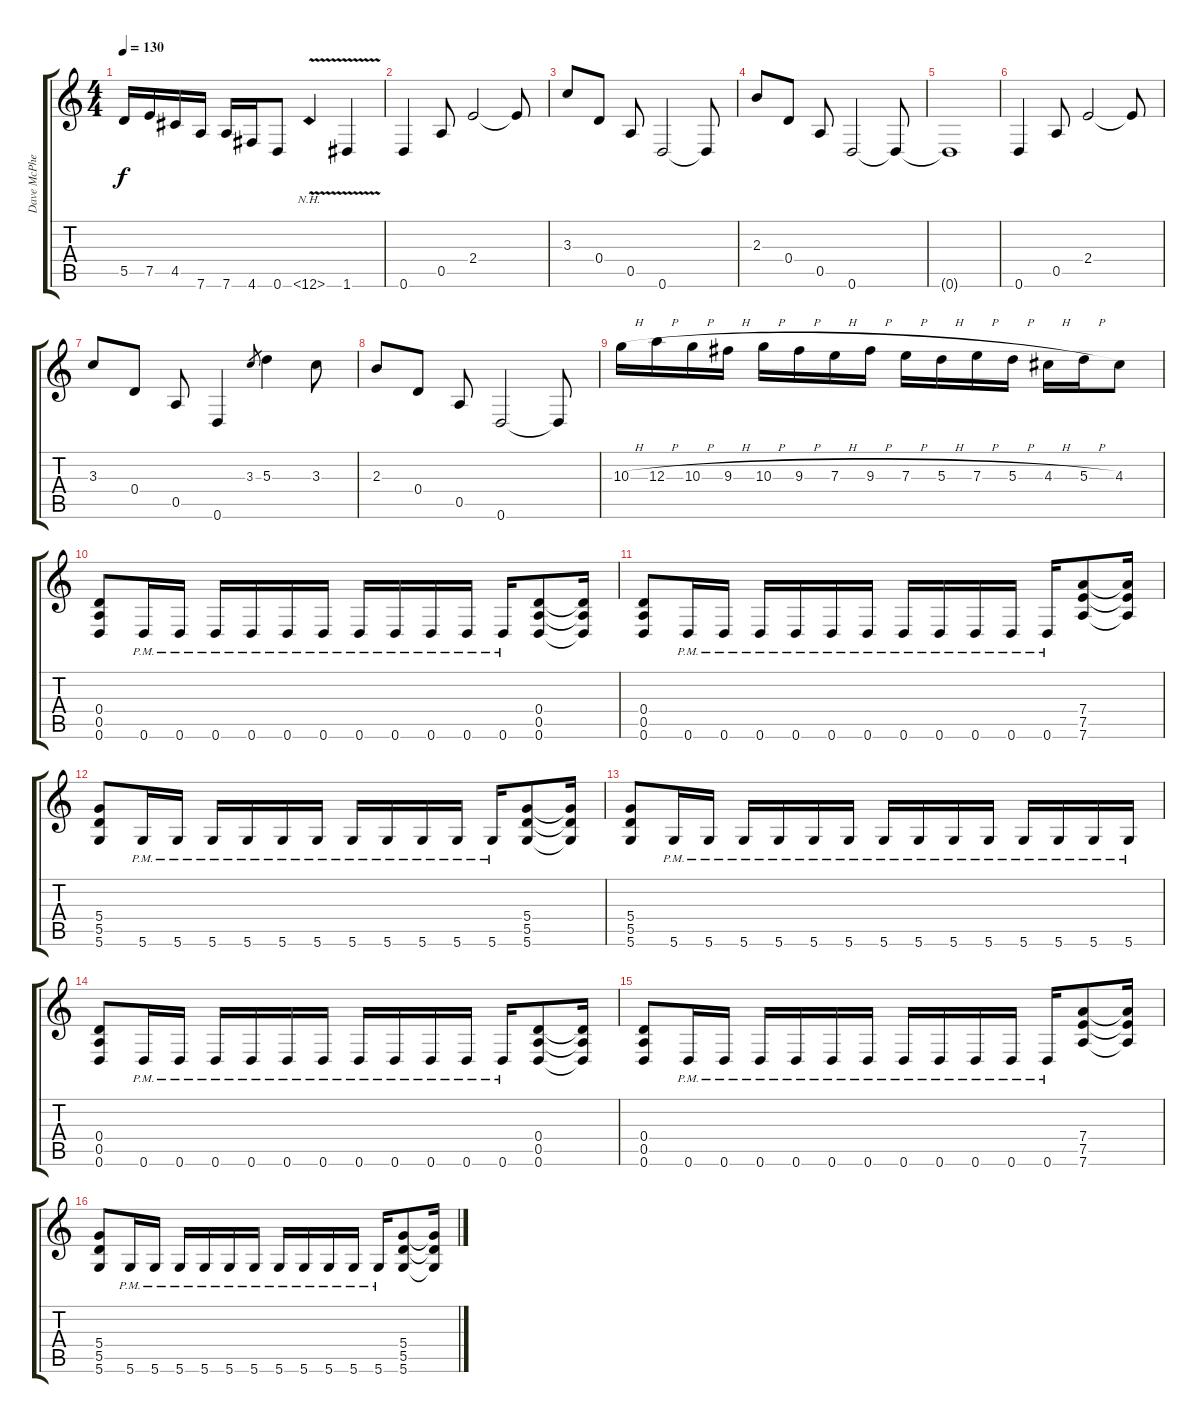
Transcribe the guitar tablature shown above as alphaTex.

\track ("Dave McPherson" "Dave McPhe") {instrument distortionguitar}
\staff {score tabs}
\tuning (E4 B3 A3 D3 A2 D2) {hide}
\ts (4 4)
\tempo 130
\clef g2
\ks c
5.5.16{dy f} 7.5.16 4.5.16 7.6.16 7.6.16 4.6.16 0.6.8 6.6{nh v}.4 1.6{v}.4 |
0.6.4 0.5.8 2.4.2 2.4{t}.8 |
3.3.8 0.4.8 0.5.8 0.6.2 0.6{t}.8 |
2.3.8 0.4.8 0.5.8 0.6.2 0.6{t}.8 |
0.6{t}.1 |
0.6.4 0.5.8 2.4.2 2.4{t}.8 |
3.3.8 0.4.8 0.5.8 0.6.4 3.3.8{gr} 5.3.4 3.3.8 |
2.3.8 0.4.8 0.5.8 0.6.2 0.6{t}.8 |
10.3{h}.16 12.3{h}.16 10.3{h}.16 9.3{h}.16 10.3{h}.16 9.3{h}.16 7.3{h}.16 9.3{h}.16 7.3{h}.16 5.3{h}.16 7.3{h}.16 5.3{h}.16 4.3{h}.16 5.3{h}.16 4.3.8 |
(0.4 0.5 0.6).8 0.6{pm}.16 0.6{pm}.16 0.6{pm}.16 0.6{pm}.16 0.6{pm}.16 0.6{pm}.16 0.6{pm}.16 0.6{pm}.16 0.6{pm}.16 0.6{pm}.16 0.6{pm}.16 (0.4 0.5 0.6).8 (0.4{t} 0.5{t} 0.6{t}).16 |
(0.4 0.5 0.6).8 0.6{pm}.16 0.6{pm}.16 0.6{pm}.16 0.6{pm}.16 0.6{pm}.16 0.6{pm}.16 0.6{pm}.16 0.6{pm}.16 0.6{pm}.16 0.6{pm}.16 0.6{pm}.16 (7.4 7.5 7.6).8 (7.4{t} 7.5{t} 7.6{t}).16 |
(5.4 5.5 5.6).8 5.6{pm}.16 5.6{pm}.16 5.6{pm}.16 5.6{pm}.16 5.6{pm}.16 5.6{pm}.16 5.6{pm}.16 5.6{pm}.16 5.6{pm}.16 5.6{pm}.16 5.6{pm}.16 (5.4 5.5 5.6).8 (5.4{t} 5.5{t} 5.6{t}).16 |
(5.4 5.5 5.6).8 5.6{pm}.16 5.6{pm}.16 5.6{pm}.16 5.6{pm}.16 5.6{pm}.16 5.6{pm}.16 5.6{pm}.16 5.6{pm}.16 5.6{pm}.16 5.6{pm}.16 5.6{pm}.16 5.6{pm}.16 5.6{pm}.16 5.6{pm}.16 |
(0.4 0.5 0.6).8 0.6{pm}.16 0.6{pm}.16 0.6{pm}.16 0.6{pm}.16 0.6{pm}.16 0.6{pm}.16 0.6{pm}.16 0.6{pm}.16 0.6{pm}.16 0.6{pm}.16 0.6{pm}.16 (0.4 0.5 0.6).8 (0.4{t} 0.5{t} 0.6{t}).16 |
(0.4 0.5 0.6).8 0.6{pm}.16 0.6{pm}.16 0.6{pm}.16 0.6{pm}.16 0.6{pm}.16 0.6{pm}.16 0.6{pm}.16 0.6{pm}.16 0.6{pm}.16 0.6{pm}.16 0.6{pm}.16 (7.4 7.5 7.6).8 (7.4{t} 7.5{t} 7.6{t}).16 |
(5.4 5.5 5.6).8 5.6{pm}.16 5.6{pm}.16 5.6{pm}.16 5.6{pm}.16 5.6{pm}.16 5.6{pm}.16 5.6{pm}.16 5.6{pm}.16 5.6{pm}.16 5.6{pm}.16 5.6{pm}.16 (5.4 5.5 5.6).8 (5.4{t} 5.5{t} 5.6{t}).16
